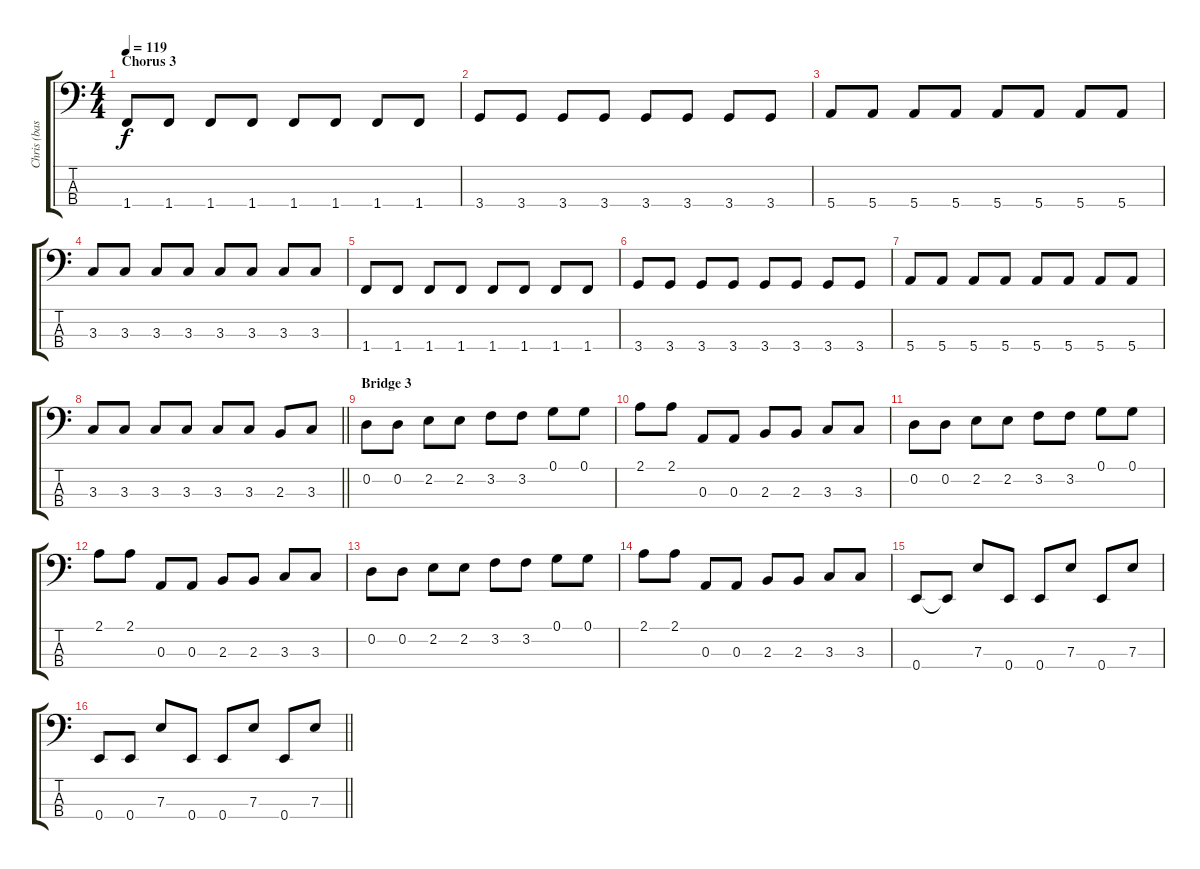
\track ("Chris (bass)" "Chris (bas") {solo instrument fretlessbass}
\staff {score tabs}
\tuning (G2 D2 A1 E1) {hide}
\ts (4 4)
\section ("" "Chorus 3")
\tempo 119
\clef f4
\ks c
1.4.8{dy f} 1.4.8 1.4.8 1.4.8 1.4.8 1.4.8 1.4.8 1.4.8 |
3.4.8 3.4.8 3.4.8 3.4.8 3.4.8 3.4.8 3.4.8 3.4.8 |
5.4.8 5.4.8 5.4.8 5.4.8 5.4.8 5.4.8 5.4.8 5.4.8 |
3.3.8 3.3.8 3.3.8 3.3.8 3.3.8 3.3.8 3.3.8 3.3.8 |
1.4.8 1.4.8 1.4.8 1.4.8 1.4.8 1.4.8 1.4.8 1.4.8 |
3.4.8 3.4.8 3.4.8 3.4.8 3.4.8 3.4.8 3.4.8 3.4.8 |
5.4.8 5.4.8 5.4.8 5.4.8 5.4.8 5.4.8 5.4.8 5.4.8 |
\barLineRight lightlight
3.3.8 3.3.8 3.3.8 3.3.8 3.3.8 3.3.8 2.3.8 3.3.8 |
\section ("" "Bridge 3")
0.2.8 0.2.8 2.2.8 2.2.8 3.2.8 3.2.8 0.1.8 0.1.8 |
2.1.8 2.1.8 0.3.8 0.3.8 2.3.8 2.3.8 3.3.8 3.3.8 |
0.2.8 0.2.8 2.2.8 2.2.8 3.2.8 3.2.8 0.1.8 0.1.8 |
2.1.8 2.1.8 0.3.8 0.3.8 2.3.8 2.3.8 3.3.8 3.3.8 |
0.2.8 0.2.8 2.2.8 2.2.8 3.2.8 3.2.8 0.1.8 0.1.8 |
2.1.8 2.1.8 0.3.8 0.3.8 2.3.8 2.3.8 3.3.8 3.3.8 |
0.4.8 0.4{t}.8 7.3.8 0.4.8 0.4.8 7.3.8 0.4.8 7.3.8 |
\barLineRight lightlight
0.4.8 0.4.8 7.3.8 0.4.8 0.4.8 7.3.8 0.4.8 7.3.8
